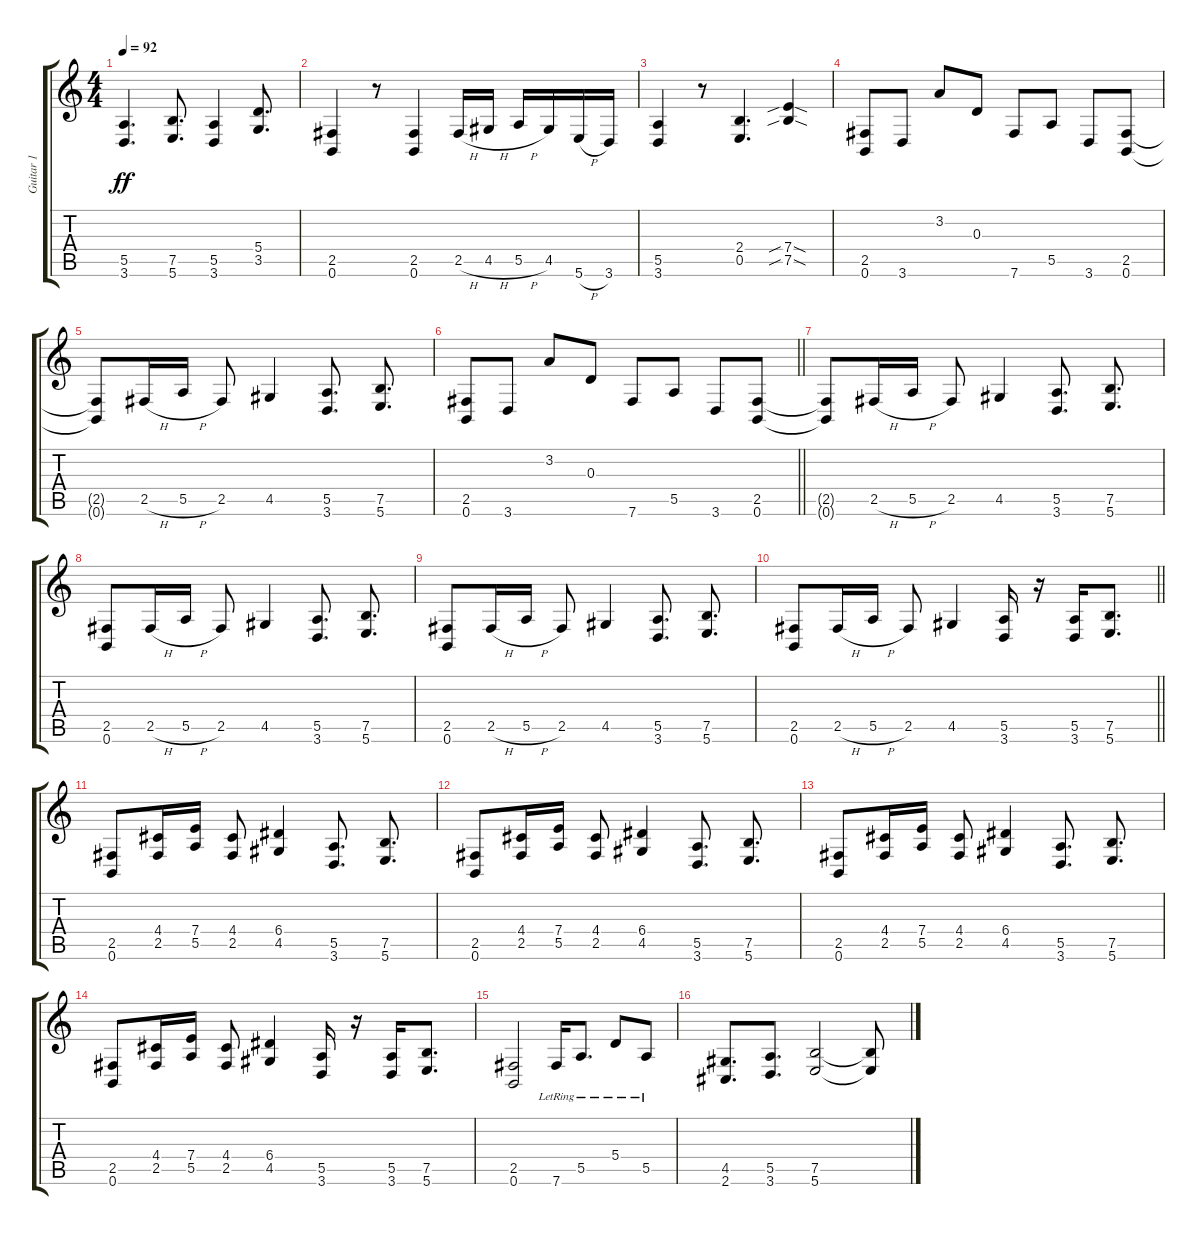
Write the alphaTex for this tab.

\track ("Guitar 1" "Guitar 1") {instrument distortionguitar}
\staff {score tabs}
\tuning (B3 Gb3 D3 A2 E2 B1) {hide}
\ts (4 4)
\tempo 92
\clef g2
\ks c
(5.5 3.6).4{d dy ff} (7.5 5.6).8{d} (5.5 3.6).4 (5.4 3.5).8{d} |
(2.5 0.6).4 r.8 (2.5 0.6).4 2.5{h}.16 4.5{h}.16 5.5{h}.16 4.5.16 5.6{h}.16 3.6.16 |
(5.5 3.6).4 r.8 (2.4 0.5).4{d} (7.4{sib sod} 7.5{sib sod}).4 |
(2.5 0.6).8 3.6.8 3.2.8 0.3.8 7.6.8 5.5.8 3.6.8 (2.5 0.6).8 |
(2.5{t} 0.6{t}).8 2.5{h}.16 5.5{h}.16 2.5.8 4.5.4 (5.5 3.6).8{d} (7.5 5.6).8{d} |
\barLineRight lightlight
(2.5 0.6).8 3.6.8 3.2.8 0.3.8 7.6.8 5.5.8 3.6.8 (2.5 0.6).8 |
(2.5{t} 0.6{t}).8 2.5{h}.16 5.5{h}.16 2.5.8 4.5.4 (5.5 3.6).8{d} (7.5 5.6).8{d} |
(2.5 0.6).8 2.5{h}.16 5.5{h}.16 2.5.8 4.5.4 (5.5 3.6).8{d} (7.5 5.6).8{d} |
(2.5 0.6).8 2.5{h}.16 5.5{h}.16 2.5.8 4.5.4 (5.5 3.6).8{d} (7.5 5.6).8{d} |
\barLineRight lightlight
(2.5 0.6).8 2.5{h}.16 5.5{h}.16 2.5.8 4.5.4 (5.5 3.6).16 r.16 (5.5 3.6).16 (7.5 5.6).8{d} |
(2.5 0.6).8 (4.4 2.5).16 (7.4 5.5).16 (4.4 2.5).8 (6.4 4.5).4 (5.5 3.6).8{d} (7.5 5.6).8{d} |
(2.5 0.6).8 (4.4 2.5).16 (7.4 5.5).16 (4.4 2.5).8 (6.4 4.5).4 (5.5 3.6).8{d} (7.5 5.6).8{d} |
(2.5 0.6).8 (4.4 2.5).16 (7.4 5.5).16 (4.4 2.5).8 (6.4 4.5).4 (5.5 3.6).8{d} (7.5 5.6).8{d} |
(2.5 0.6).8 (4.4 2.5).16 (7.4 5.5).16 (4.4 2.5).8 (6.4 4.5).4 (5.5 3.6).16 r.16 (5.5 3.6).16 (7.5 5.6).8{d} |
(2.5 0.6).2 7.6{lr}.16 5.5{lr}.8{d} 5.4{lr}.8 5.5{lr}.8 |
(4.5 2.6).8{d} (5.5 3.6).8{d} (7.5 5.6).2 (7.5{t} 5.6{t}).8
